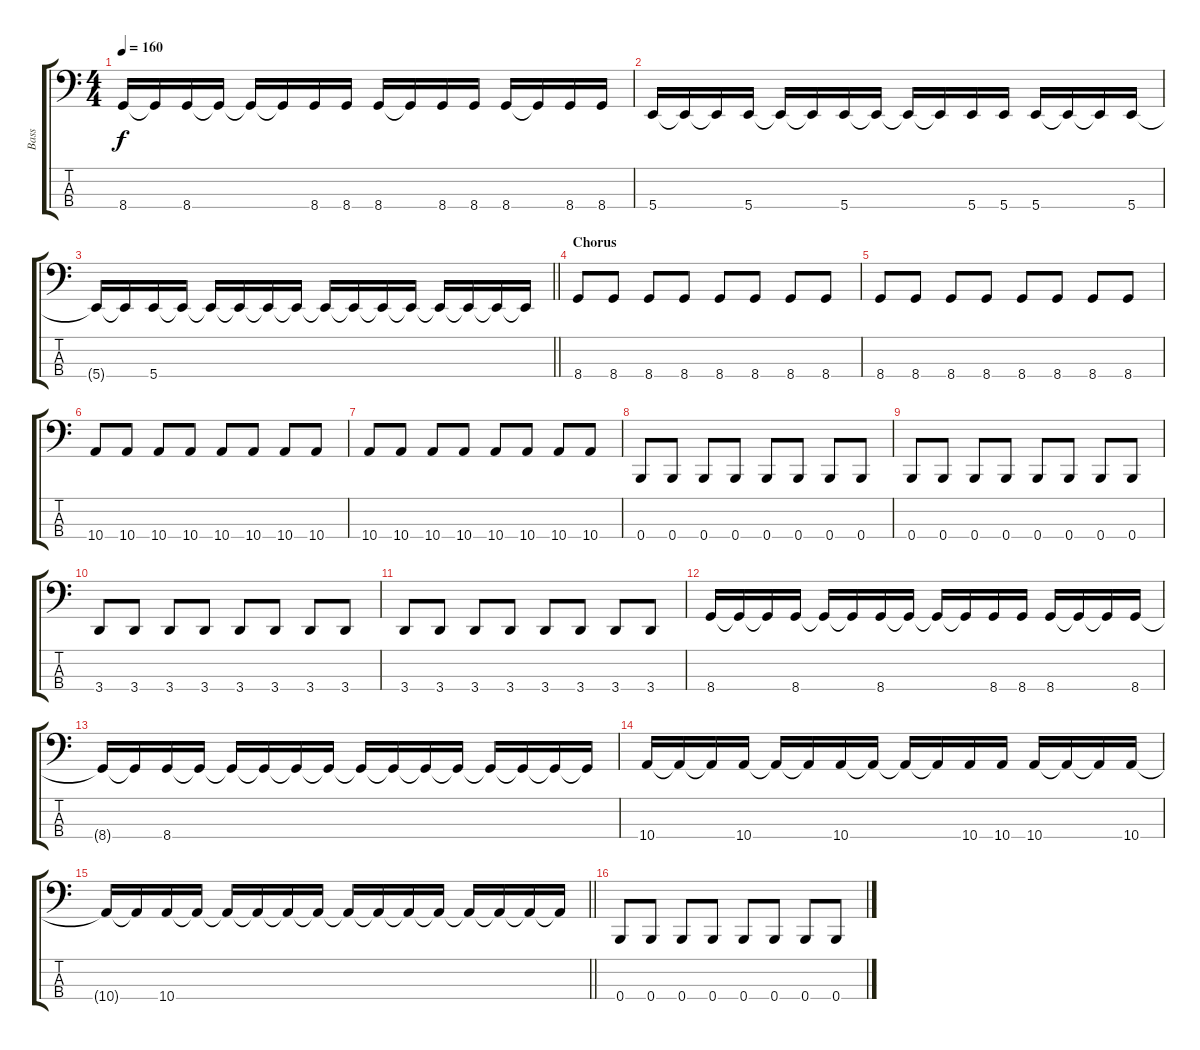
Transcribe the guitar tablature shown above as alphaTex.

\track ("Bass" "Bass") {instrument electricbasspick}
\staff {score tabs}
\tuning (E2 B1 Gb1 B0) {hide}
\ts (4 4)
\tempo 160
\clef f4
\ks c
8.4{t}.16{dy f} 8.4{t}.16 8.4.16 8.4{t}.16 8.4{t}.16 8.4{t}.16 8.4.16 8.4.16 8.4.16 8.4{t}.16 8.4.16 8.4.16 8.4.16 8.4{t}.16 8.4.16 8.4.16 |
5.4.16 5.4{t}.16 5.4{t}.16 5.4.16 5.4{t}.16 5.4{t}.16 5.4.16 5.4{t}.16 5.4{t}.16 5.4{t}.16 5.4.16 5.4.16 5.4.16 5.4{t}.16 5.4{t}.16 5.4.16 |
\barLineRight lightlight
5.4{t}.16 5.4{t}.16 5.4.16 5.4{t}.16 5.4{t}.16 5.4{t}.16 5.4{t}.16 5.4{t}.16 5.4{t}.16 5.4{t}.16 5.4{t}.16 5.4{t}.16 5.4{t}.16 5.4{t}.16 5.4{t}.16 5.4{t}.16 |
\section ("" "Chorus")
8.4.8 8.4.8 8.4.8 8.4.8 8.4.8 8.4.8 8.4.8 8.4.8 |
8.4.8 8.4.8 8.4.8 8.4.8 8.4.8 8.4.8 8.4.8 8.4.8 |
10.4.8 10.4.8 10.4.8 10.4.8 10.4.8 10.4.8 10.4.8 10.4.8 |
10.4.8 10.4.8 10.4.8 10.4.8 10.4.8 10.4.8 10.4.8 10.4.8 |
0.4.8 0.4.8 0.4.8 0.4.8 0.4.8 0.4.8 0.4.8 0.4.8 |
0.4.8 0.4.8 0.4.8 0.4.8 0.4.8 0.4.8 0.4.8 0.4.8 |
3.4.8 3.4.8 3.4.8 3.4.8 3.4.8 3.4.8 3.4.8 3.4.8 |
3.4.8 3.4.8 3.4.8 3.4.8 3.4.8 3.4.8 3.4.8 3.4.8 |
8.4.16 8.4{t}.16 8.4{t}.16 8.4.16 8.4{t}.16 8.4{t}.16 8.4.16 8.4{t}.16 8.4{t}.16 8.4{t}.16 8.4.16 8.4.16 8.4.16 8.4{t}.16 8.4{t}.16 8.4.16 |
8.4{t}.16 8.4{t}.16 8.4.16 8.4{t}.16 8.4{t}.16 8.4{t}.16 8.4{t}.16 8.4{t}.16 8.4{t}.16 8.4{t}.16 8.4{t}.16 8.4{t}.16 8.4{t}.16 8.4{t}.16 8.4{t}.16 8.4{t}.16 |
10.4.16 10.4{t}.16 10.4{t}.16 10.4.16 10.4{t}.16 10.4{t}.16 10.4.16 10.4{t}.16 10.4{t}.16 10.4{t}.16 10.4.16 10.4.16 10.4.16 10.4{t}.16 10.4{t}.16 10.4.16 |
\barLineRight lightlight
10.4{t}.16 10.4{t}.16 10.4.16 10.4{t}.16 10.4{t}.16 10.4{t}.16 10.4{t}.16 10.4{t}.16 10.4{t}.16 10.4{t}.16 10.4{t}.16 10.4{t}.16 10.4{t}.16 10.4{t}.16 10.4{t}.16 10.4{t}.16 |
0.4.8 0.4.8 0.4.8 0.4.8 0.4.8 0.4.8 0.4.8 0.4.8
